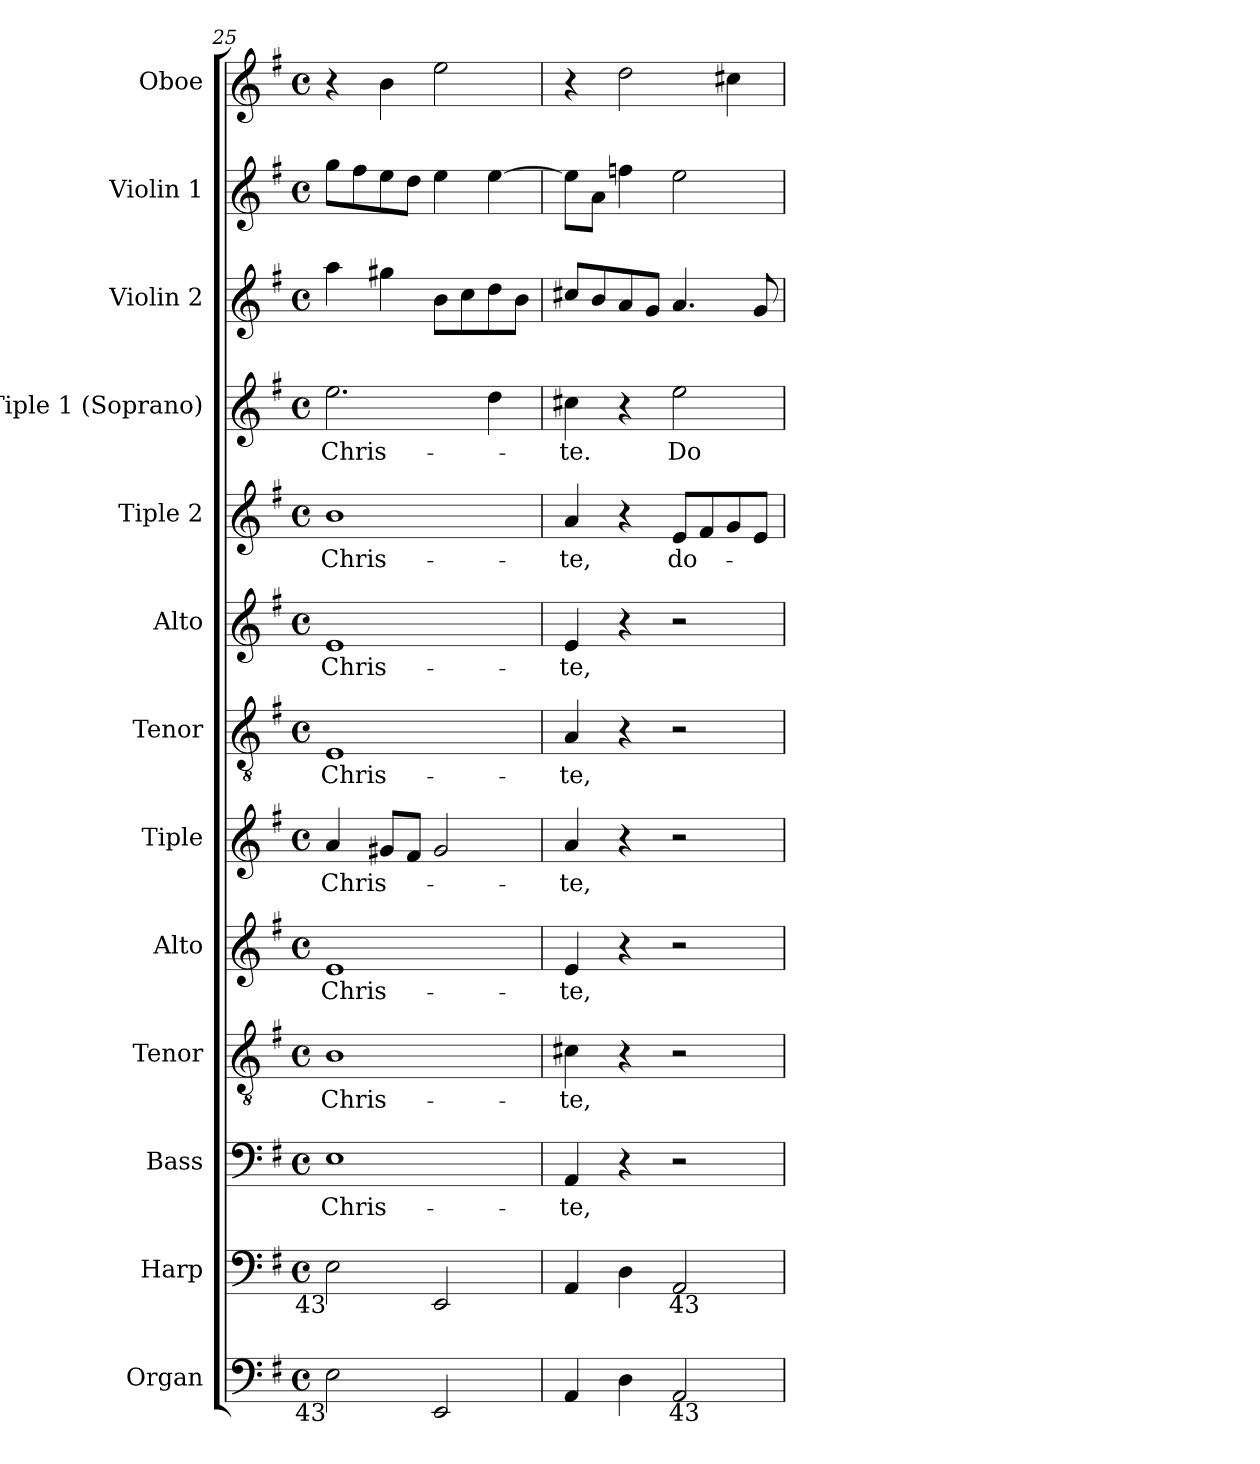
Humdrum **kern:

**kern	**kern	**kern	**text	**kern	**text	**kern	**text	**kern	**text	**kern	**text	**kern	**text	**kern	**text	**kern	**text	**kern	**kern	**kern
*part13	*part12	*part11	*part11	*part10	*part10	*part9	*part9	*part8	*part8	*part7	*part7	*part6	*part6	*part5	*part5	*part4	*part4	*part3	*part2	*part1
*staff13	*staff12	*staff11	*staff11	*staff10	*staff10	*staff9	*staff9	*staff8	*staff8	*staff7	*staff7	*staff6	*staff6	*staff5	*staff5	*staff4	*staff4	*staff3	*staff2	*staff1
*I"Organ	*I"Harp	*I"Bass	*	*I"Tenor	*	*I"Alto	*	*I"Tiple	*	*I"Tenor	*	*I"Alto	*	*I"Tiple 2	*	*I"Tiple 1 (Soprano)	*	*I"Violin 2	*I"Violin 1	*I"Oboe
*I'Org.	*I'Hp.	*I'B.	*	*I'T.	*	*I'A.	*	*	*	*I'T.	*	*I'A.	*	*	*	*I'S1.	*	*I'Vln. 2	*I'Vln. 1	*I'Ob.
*clefF4	*clefF4	*clefF4	*	*clefGv2	*	*clefG2	*	*clefG2	*	*clefGv2	*	*clefG2	*	*clefG2	*	*clefG2	*	*clefG2	*clefG2	*clefG2
*	*	*	*	*ITrd7c12	*	*	*	*	*	*ITrd7c12	*	*	*	*	*	*	*	*	*	*
*k[f#]	*k[f#]	*k[f#]	*	*k[f#]	*	*k[f#]	*	*k[f#]	*	*k[f#]	*	*k[f#]	*	*k[f#]	*	*k[f#]	*	*k[f#]	*k[f#]	*k[f#]
*G:	*G:	*G:	*	*G:	*	*G:	*	*G:	*	*G:	*	*G:	*	*G:	*	*G:	*	*G:	*G:	*G:
*M4/4	*M4/4	*M4/4	*	*M4/4	*	*M4/4	*	*M4/4	*	*M4/4	*	*M4/4	*	*M4/4	*	*M4/4	*	*M4/4	*M4/4	*M4/4
*met(c)	*met(c)	*met(c)	*	*met(c)	*	*met(c)	*	*met(c)	*	*met(c)	*	*met(c)	*	*met(c)	*	*met(c)	*	*met(c)	*met(c)	*met(c)
=25	=25	=25	=25	=25	=25	=25	=25	=25	=25	=25	=25	=25	=25	=25	=25	=25	=25	=25	=25	=25
!	!	!	!LO:LY:b:color=#000000	!	!	!	!	!	!	!	!	!	!	!	!	!	!	!	!	!
!	!	!	!	!	!LO:LY:b:color=#000000	!	!	!	!	!	!	!	!	!	!	!	!	!	!	!
!	!	!	!	!	!	!	!LO:LY:b:color=#000000	!	!	!	!	!	!	!	!	!	!	!	!	!
!	!	!	!	!	!	!	!	!	!LO:LY:b:color=#000000	!	!	!	!	!	!	!	!	!	!	!
!	!	!	!	!	!	!	!	!	!	!	!LO:LY:b:color=#000000	!	!	!	!	!	!	!	!	!
!	!	!	!	!	!	!	!	!	!	!	!	!	!LO:LY:b:color=#000000	!	!	!	!	!	!	!
!	!	!	!	!	!	!	!	!	!	!	!	!	!	!	!LO:LY:b:color=#000000	!	!	!	!	!
!	!LO:TX:b:rj:t=43	!	!	!	!	!	!	!	!	!	!	!	!	!	!	!	!	!	!	!
!LO:TX:b:rj:t=43	!	!	!	!	!	!	!	!	!	!	!	!	!	!	!	!	!	!	!	!
!	!	!	!	!	!	!	!	!	!	!	!	!	!	!	!	!	!LO:LY:b:color=#000000	!	!	!
2Ei\	2Ei\	1Ei	-Chris-	1BBi	Chris-	1ei	-Chris-	4ai/	Chris-	1EEi	-Chris-	1ei	Chris-	1bi	Chris-	2.eei\	Chris-	4aai\	8ggi\L	4r
.	.	.	.	.	.	.	.	.	.	.	.	.	.	.	.	.	.	.	8ff#i\	.
.	.	.	.	.	.	.	.	8g#Xi/L	.	.	.	.	.	.	.	.	.	4gg#Xi\	8eei\	4bi\
.	.	.	.	.	.	.	.	8f#i/J	.	.	.	.	.	.	.	.	.	.	8ddi\J	.
2EEi/	2EEi/	.	.	.	.	.	.	2g#i/	.	.	.	.	.	.	.	.	.	8bi\L	4eei\	2eei\
.	.	.	.	.	.	.	.	.	.	.	.	.	.	.	.	.	.	8cci\	.	.
.	.	.	.	.	.	.	.	.	.	.	.	.	.	.	.	4ddi\	.	8ddi\	[4eei\	.
.	.	.	.	.	.	.	.	.	.	.	.	.	.	.	.	.	.	8bi\J	.	.
!!LO:PB:g=z
=26	=26	=26	=26	=26	=26	=26	=26	=26	=26	=26	=26	=26	=26	=26	=26	=26	=26	=26	=26	=26
!	!	!	!LO:LY:b:color=#000000	!	!	!	!	!	!	!	!	!	!	!	!	!	!	!	!	!
!	!	!	!	!	!LO:LY:b:color=#000000	!	!	!	!	!	!	!	!	!	!	!	!	!	!	!
!	!	!	!	!	!	!	!LO:LY:b:color=#000000	!	!	!	!	!	!	!	!	!	!	!	!	!
!	!	!	!	!	!	!	!	!	!LO:LY:b:color=#000000	!	!	!	!	!	!	!	!	!	!	!
!	!	!	!	!	!	!	!	!	!	!	!LO:LY:b:color=#000000	!	!	!	!	!	!	!	!	!
!	!	!	!	!	!	!	!	!	!	!	!	!	!LO:LY:b:color=#000000	!	!	!	!	!	!	!
!	!	!	!	!	!	!	!	!	!	!	!	!	!	!	!LO:LY:b:color=#000000	!	!	!	!	!
!	!	!	!	!	!	!	!	!	!	!	!	!	!	!	!	!	!LO:LY:b:color=#000000	!	!	!
*^	*^	*	*	*	*	*	*	*	*	*	*	*	*	*	*	*	*	*	*	*
4AAi/	2ryy	4AAi/	2ryy	4AAi/	-te,	4C#Xi\	-te,	4ei/	-te,	4ai/	-te,	4AAi/	-te,	4ei/	-te,	4ai/	-te,	4cc#Xi\	-te.	8cc#Xi/L	8eei\L]	4r
.	.	.	.	.	.	.	.	.	.	.	.	.	.	.	.	.	.	.	.	8bi/	8ai\J	.
4Di\	.	4Di\	.	4r	.	4r	.	4r	.	4r	.	4r	.	4r	.	4r	.	4r	.	8ai/	4ffni\	2ddi\
.	.	.	.	.	.	.	.	.	.	.	.	.	.	.	.	.	.	.	.	8gi/J	.	.
!	!	!	!	!	!	!	!	!	!	!	!	!	!	!	!	!	!LO:LY:b:color=#000000	!	!	!	!	!
!	!	!	!	!	!	!	!	!	!	!	!	!	!	!	!	!	!	!	!LO:LY:b:color=#000000	!	!	!
2AAi/	8ryy	2AAi/	8ryy	2r	.	2r	.	2r	.	2r	.	2r	.	2r	.	8ei/L	do-	2eei\	Do-	4.ai/	2eei\	.
!	!	!	!LO:TX:b:rj:t=43	!	!	!	!	!	!	!	!	!	!	!	!	!	!	!	!	!	!	!
!	!LO:TX:b:rj:t=43	!	!	!	!	!	!	!	!	!	!	!	!	!	!	!	!	!	!	!	!	!
.	4.ryy	.	4.ryy	.	.	.	.	.	.	.	.	.	.	.	.	8f#i/	.	.	.	.	.	.
.	.	.	.	.	.	.	.	.	.	.	.	.	.	.	.	8gi/	.	.	.	.	.	4cc#Xi\
.	.	.	.	.	.	.	.	.	.	.	.	.	.	.	.	8ei/J	.	.	.	8gi/	.	.
*v	*v	*	*	*	*	*	*	*	*	*	*	*	*	*	*	*	*	*	*	*	*	*
*	*v	*v	*	*	*	*	*	*	*	*	*	*	*	*	*	*	*	*	*	*	*
=	=	=	=	=	=	=	=	=	=	=	=	=	=	=	=	=	=	=	=	=
*-	*-	*-	*-	*-	*-	*-	*-	*-	*-	*-	*-	*-	*-	*-	*-	*-	*-	*-	*-	*-
